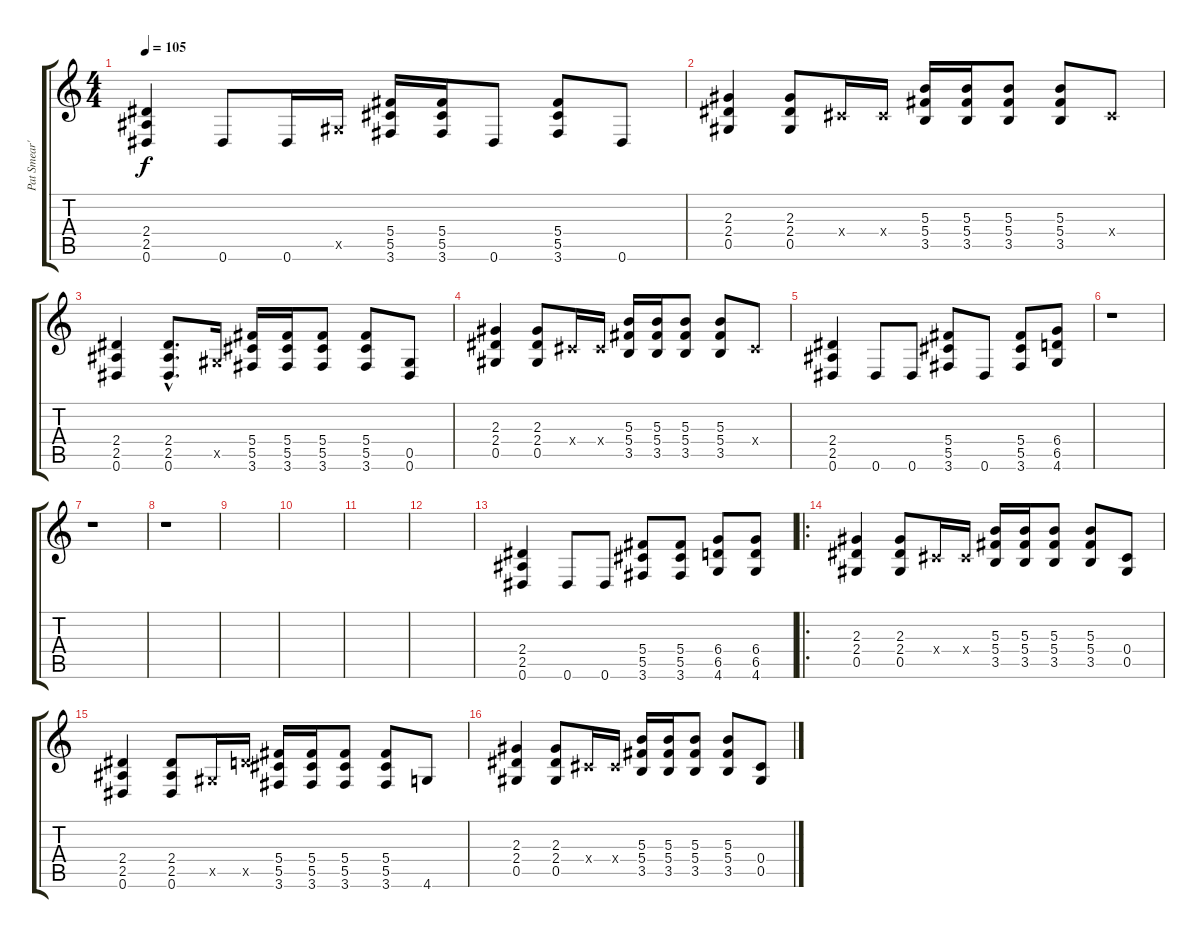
\track ("Pat Smear's guitar" "Pat Smear'") {instrument distortionguitar}
\staff {score tabs}
\tuning (Eb4 Bb3 Gb3 Db3 Ab2 Eb2) {hide}
\ts (4 4)
\tempo 105
\clef g2
\ks c
(2.4 2.5 0.6).4{dy f} 0.6.8 0.6.16 0.5{x}.16 (5.4 5.5 3.6).16 (5.4 5.5 3.6).16 0.6.8 (5.4 5.5 3.6).8 0.6.8 |
(2.3 2.4 0.5).4 (2.3 2.4 0.5).8 0.4{x}.16 0.4{x}.16 (5.3 5.4 3.5).16 (5.3 5.4 3.5).16 (5.3 5.4 3.5).8 (5.3 5.4 3.5).8 0.4{x}.8 |
(2.4 2.5 0.6).4 (2.4{hac} 2.5{hac} 0.6{hac}).8{d} 0.5{x}.16 (5.4 5.5 3.6).16 (5.4 5.5 3.6).16 (5.4 5.5 3.6).8 (5.4 5.5 3.6).8 (0.5 0.6).8 |
(2.3 2.4 0.5).4 (2.3 2.4 0.5).8 0.4{x}.16 0.4{x}.16 (5.3 5.4 3.5).16 (5.3 5.4 3.5).16 (5.3 5.4 3.5).8 (5.3 5.4 3.5).8 0.4{x}.8 |
(2.4 2.5 0.6).4 0.6.8 0.6.8 (5.4 5.5 3.6).8 0.6.8 (5.4 5.5 3.6).8 (6.4 6.5 4.6).8 |
r.1 |
r.1 |
r.1 |
|
|
|
|
(2.4 2.5 0.6).4 0.6.8 0.6.8 (5.4 5.5 3.6).8 (5.4 5.5 3.6).8 (6.4 6.5 4.6).8 (6.4 6.5 4.6).8 |
\ro
(2.3 2.4 0.5).4 (2.3 2.4 0.5).8 0.4{x}.16 0.4{x}.16 (5.3 5.4 3.5).16 (5.3 5.4 3.5).16 (5.3 5.4 3.5).8 (5.3 5.4 3.5).8 (0.4 0.5).8 |
(2.4 2.5 0.6).4 (2.4 2.5 0.6).8 0.5{x}.16 6.5{x}.16 (5.4 5.5 3.6).16 (5.4 5.5 3.6).16 (5.4 5.5 3.6).8 (5.4 5.5 3.6).8 4.6.8 |
(2.3 2.4 0.5).4 (2.3 2.4 0.5).8 0.4{x}.16 0.4{x}.16 (5.3 5.4 3.5).16 (5.3 5.4 3.5).16 (5.3 5.4 3.5).8 (5.3 5.4 3.5).8 (0.4 0.5).8
